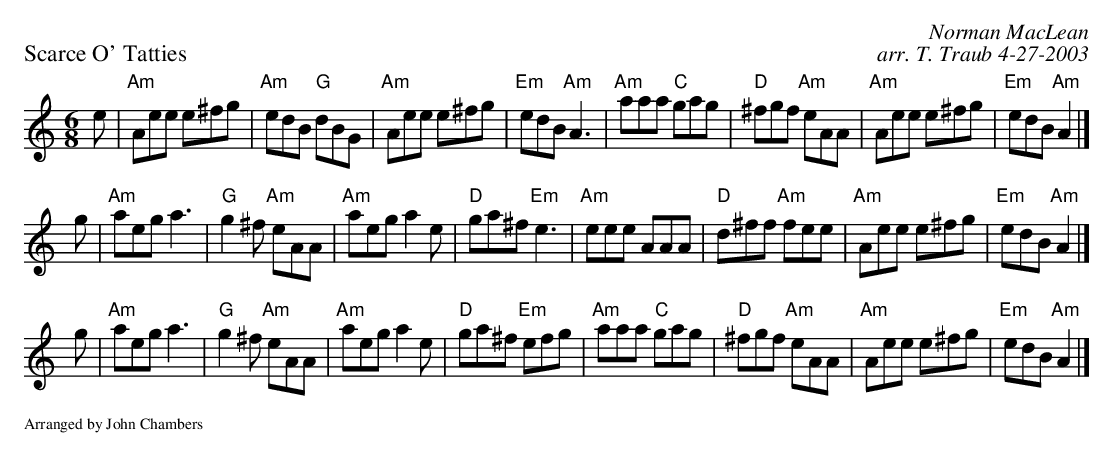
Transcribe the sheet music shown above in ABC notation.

X:1
P: Scarce O' Tatties
C: Norman MacLean
C: arr. T. Traub 4-27-2003
M: 6/8
K: Am
L: 1/8
e |\
"Am"Aee e^fg | "Am"edB "G"dBG | "Am"Aee e^fg | "Em"edB "Am"A3 |\
"Am"aaa "C"gag | "D"^fgf "Am"eAA | "Am"Aee e^fg | "Em"edB "Am"A2 |]
g |\
"Am"aeg a3 | "G"g2 ^f "Am"eAA | "Am"aeg a2e | "D"ga^f "Em"e3 |\
"Am"eee AAA | "D"d^ff "Am"fee | "Am"Aee e^fg | "Em"edB "Am"A2 |]
g |\
"Am"aeg a3 | "G"g2^f "Am"eAA | "Am"aeg a2e | "D"ga^f "Em"efg |\
"Am"aaa "C"gag | "D"^fgf "Am"eAA | "Am"Aee e^fg | "Em"edB "Am"A2 |]
